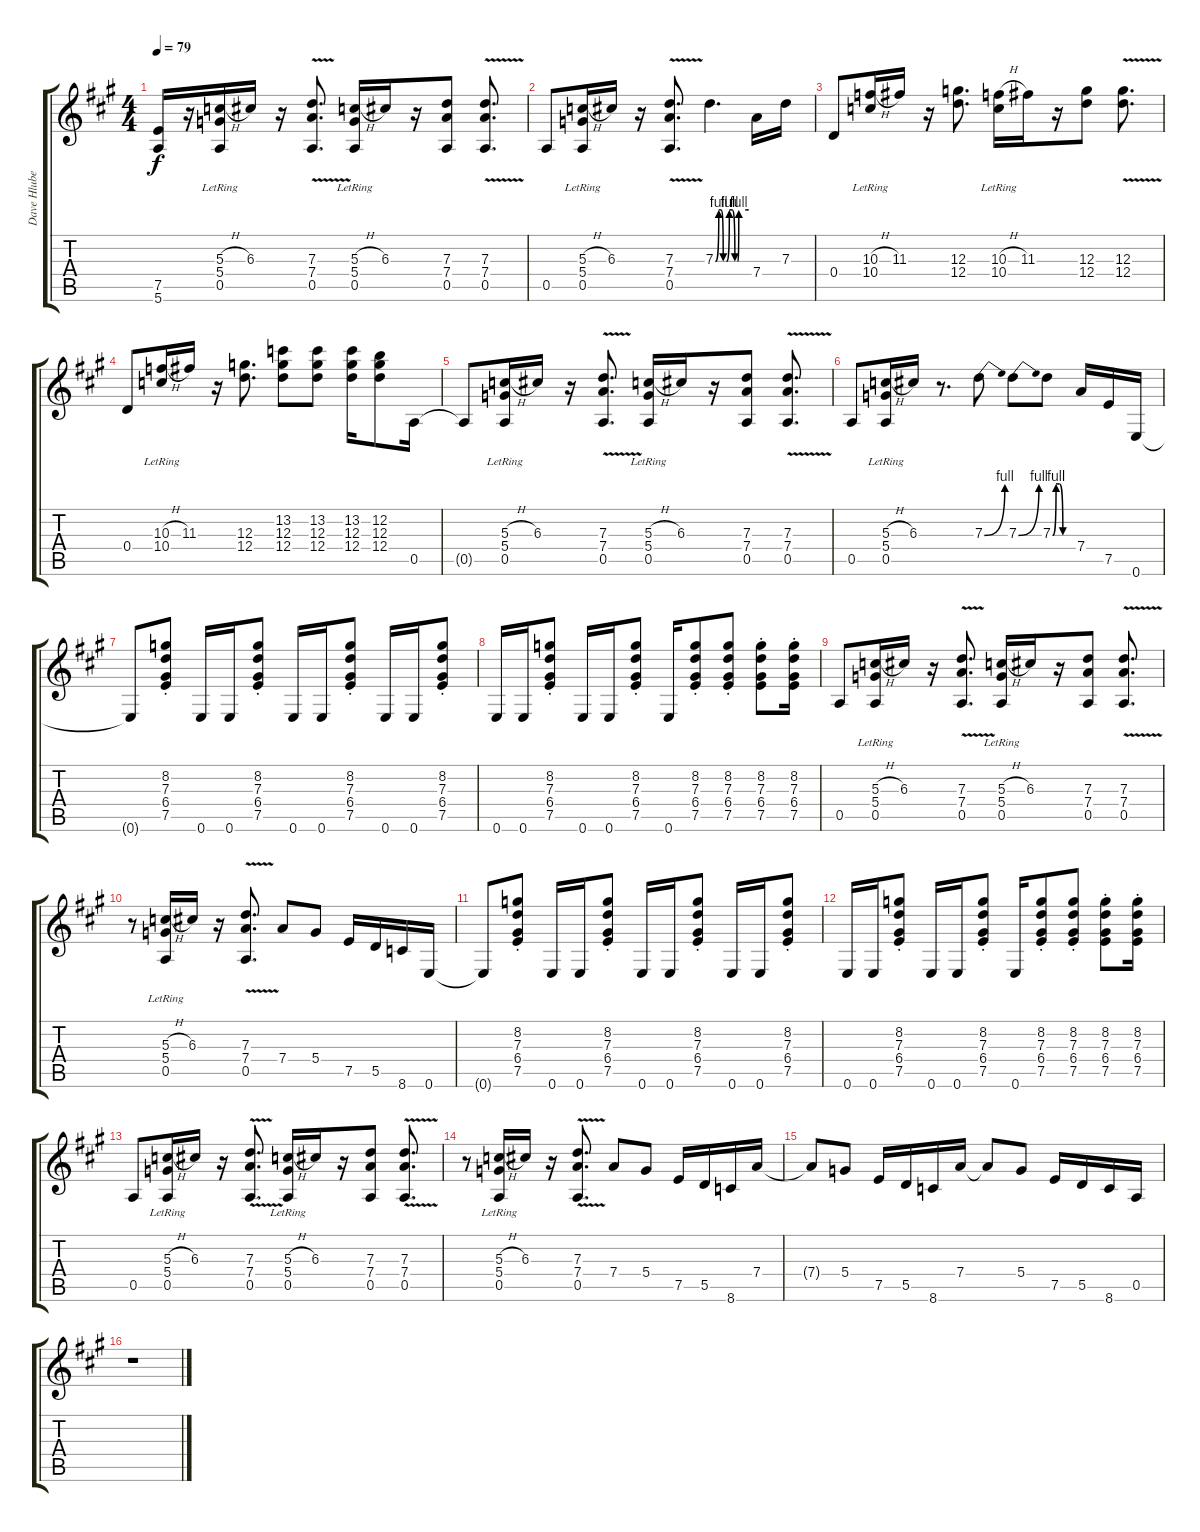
\track ("Dave Hlubek Guitar" "Dave Hlube") {instrument overdrivenguitar}
\staff {score tabs}
\tuning (E4 B3 G3 D3 A2 E2) {hide}
\ts (4 4)
\tempo 79
\clef g2
\ks a
(7.5{t} 5.6{t}).16{dy f} r.16 (5.3{h} 5.4{lr} 0.5{lr}).16 6.3.16 r.16 (7.3 7.4 0.5{v}).8{d} (5.3{h} 5.4{lr} 0.5{lr}).16 6.3.16 r.16 (7.3 7.4 0.5).8 (7.3 7.4{v} 0.5).8{d} |
0.5.8 (5.3{h} 5.4{lr} 0.5{lr}).16 6.3.16 r.16 (7.3 7.4 0.5{v}).8{d} 7.3{be (custom 0 0 6 4 10 4 14 0 20 0 25 4 30 4 35 0 40 0 42 4 60 4)}.4{d volume 14 instrument overdrivenguitar} 7.4.16 7.3.16 |
0.4.8 (10.3{h} 10.4{lr}).16 11.3.16 r.16 (12.3 12.4).8{d} (10.3{h} 10.4{lr}).16 11.3.16 r.16 (12.3 12.4).8 (12.3 12.4{v}).8{d} |
0.4.8 (10.3{h} 10.4{lr}).16 11.3.16 r.16 (12.3 12.4).8{d} (13.2 12.3 12.4).8 (13.2 12.3 12.4).8 (13.2 12.3 12.4).16 (12.2 12.3 12.4).8 0.5.16 |
0.5{t}.8 (5.3{h} 5.4{lr} 0.5{lr}).16 6.3.16 r.16 (7.3 7.4 0.5{v}).8{d} (5.3{h} 5.4{lr} 0.5{lr}).16 6.3.16 r.16 (7.3 7.4 0.5).8 (7.3 7.4{v} 0.5).8{d} |
0.5.8 (5.3{h} 5.4{lr} 0.5{lr}).16 6.3.16 r.8{d} 7.3{be (bend 0 0 60 4)}.8{volume 14 instrument overdrivenguitar} 7.3{be (bend 0 0 60 4)}.8 7.3{be (custom 0 0 10 4 20 4 30 0 60 0)}.8 7.4.16 7.5.16 0.6.16 |
0.6{t}.8 (8.2{st} 7.3 6.4 7.5).8 0.6.16 0.6.16 (8.2 7.3 6.4 7.5{st}).8 0.6.16 0.6.16 (8.2 7.3 6.4 7.5{st}).8 0.6.16 0.6.16 (8.2 7.3 6.4 7.5{st}).8 |
0.6.16 0.6.16 (8.2 7.3 6.4 7.5{st}).8 0.6.16 0.6.16 (8.2 7.3 6.4 7.5{st}).8 0.6.16 (8.2 7.3 6.4 7.5{st}).8 (8.2 7.3 6.4 7.5{st}).8 (8.2 7.3 6.4 7.5{st}).8 (8.2 7.3 6.4 7.5{st}).16 |
0.5.8 (5.3{h} 5.4{lr} 0.5{lr}).16 6.3.16 r.16 (7.3 7.4 0.5{v}).8{d} (5.3{h} 5.4{lr} 0.5{lr}).16 6.3.16 r.16 (7.3 7.4 0.5).8 (7.3 7.4{v} 0.5).8{d} |
r.8 (5.3{h} 5.4{lr} 0.5{lr}).16 6.3.16 r.16 (7.3 7.4 0.5{v}).8{d} 7.4.8 5.4.8 7.5.16 5.5.16 8.6.16 0.6.16 |
0.6{t}.8 (8.2{st} 7.3 6.4 7.5).8 0.6.16 0.6.16 (8.2 7.3 6.4 7.5{st}).8 0.6.16 0.6.16 (8.2 7.3 6.4 7.5{st}).8 0.6.16 0.6.16 (8.2 7.3 6.4 7.5{st}).8 |
0.6.16 0.6.16 (8.2 7.3 6.4 7.5{st}).8 0.6.16 0.6.16 (8.2 7.3 6.4 7.5{st}).8 0.6.16 (8.2 7.3 6.4 7.5{st}).8 (8.2 7.3 6.4 7.5{st}).8 (8.2 7.3 6.4 7.5{st}).8 (8.2 7.3 6.4 7.5{st}).16 |
0.5.8 (5.3{h} 5.4{lr} 0.5{lr}).16 6.3.16 r.16 (7.3 7.4 0.5{v}).8{d} (5.3{h} 5.4{lr} 0.5{lr}).16 6.3.16 r.16 (7.3 7.4 0.5).8 (7.3 7.4{v} 0.5).8{d} |
r.8 (5.3{h} 5.4{lr} 0.5{lr}).16 6.3.16 r.16 (7.3 7.4 0.5{v}).8{d} 7.4.8 5.4.8 7.5.16 5.5.16 8.6.16 7.4.16 |
7.4{t}.8 5.4.8 7.5.16 5.5.16 8.6.16 7.4.16 7.4{t}.8 5.4.8 7.5.16 5.5.16 8.6.16 0.5.16 |
r.1
